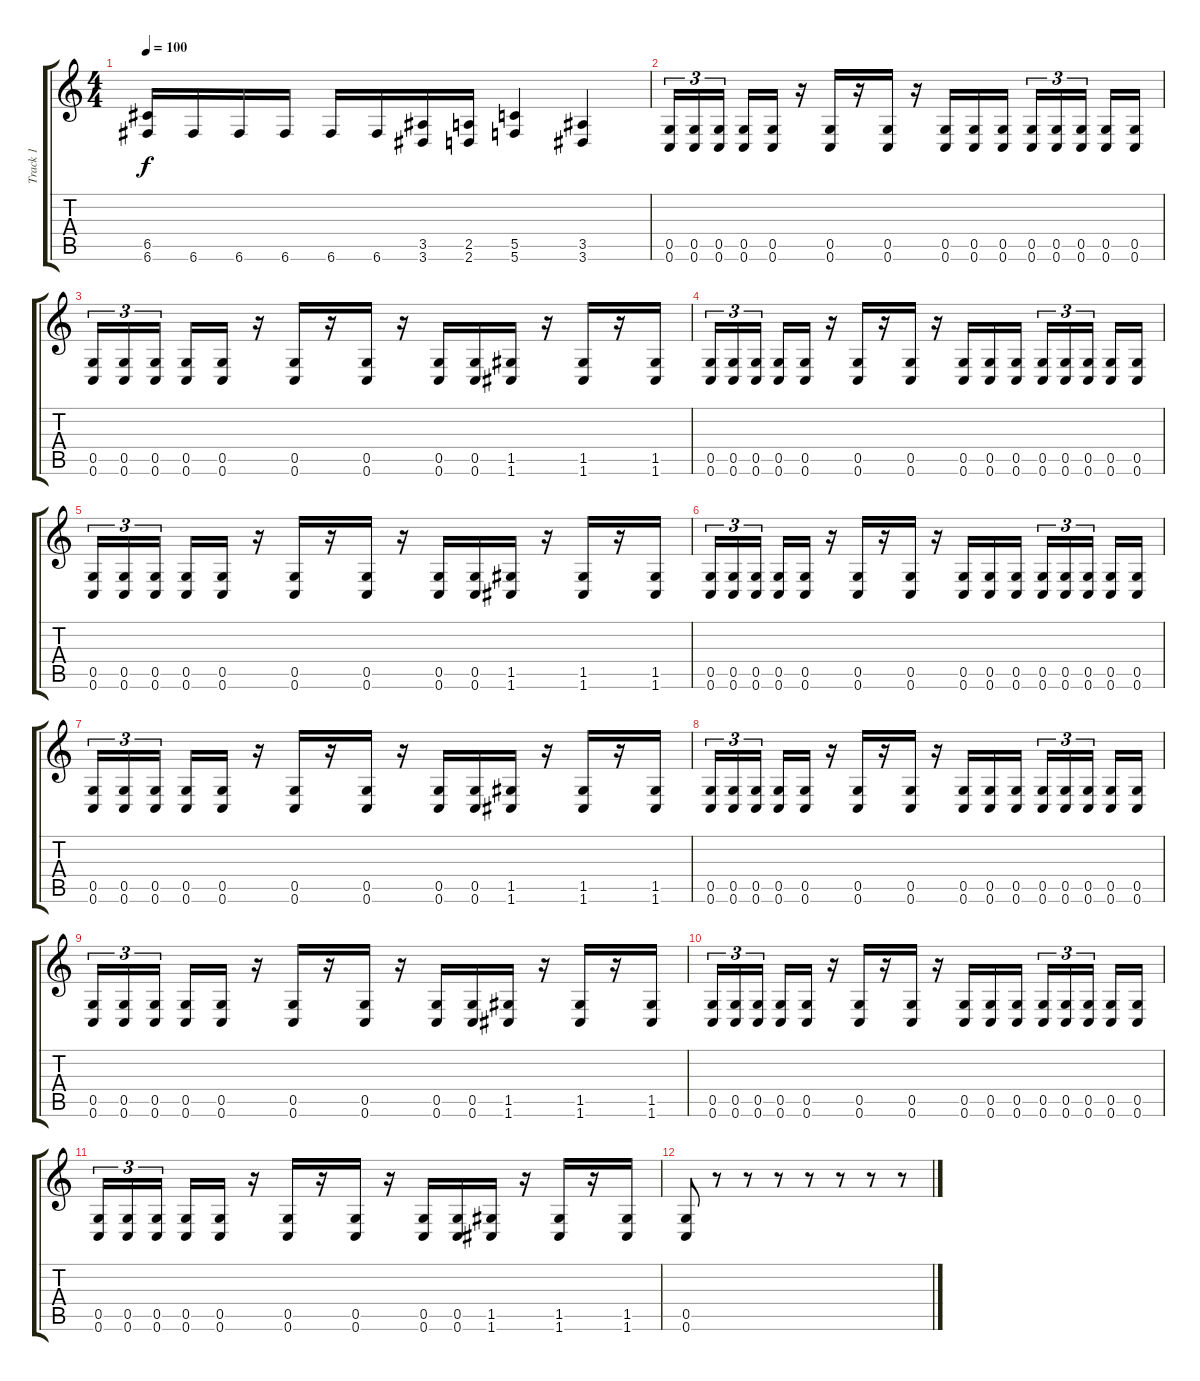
\track ("Track 1" "Track 1") {instrument distortionguitar}
\staff {score tabs}
\tuning (D4 A3 F3 C3 G2 C2) {hide}
\ts (4 4)
\tempo 100
\clef g2
\ks c
(6.5 6.6).16{dy f} 6.6.16 6.6.16 6.6.16 6.6.16 6.6.16 (3.5 3.6).16 (2.5 2.6).16 (5.5 5.6).4 (3.5 3.6).4 |
(0.5 0.6).16{tu (3 2)} (0.5 0.6).16{tu (3 2)} (0.5 0.6).16{tu (3 2) beam splitsecondary} (0.5 0.6).16 (0.5 0.6).16 r.16 (0.5 0.6).16 r.16 (0.5 0.6).16 r.16 (0.5 0.6).16 (0.5 0.6).16 (0.5 0.6).16 (0.5 0.6).16{tu (3 2)} (0.5 0.6).16{tu (3 2)} (0.5 0.6).16{tu (3 2) beam splitsecondary} (0.5 0.6).16 (0.5 0.6).16 |
(0.5 0.6).16{tu (3 2)} (0.5 0.6).16{tu (3 2)} (0.5 0.6).16{tu (3 2) beam splitsecondary} (0.5 0.6).16 (0.5 0.6).16 r.16 (0.5 0.6).16 r.16 (0.5 0.6).16 r.16 (0.5 0.6).16 (0.5 0.6).16 (1.5 1.6).16 r.16 (1.5 1.6).16 r.16 (1.5 1.6).16 |
(0.5 0.6).16{tu (3 2)} (0.5 0.6).16{tu (3 2)} (0.5 0.6).16{tu (3 2) beam splitsecondary} (0.5 0.6).16 (0.5 0.6).16 r.16 (0.5 0.6).16 r.16 (0.5 0.6).16 r.16 (0.5 0.6).16 (0.5 0.6).16 (0.5 0.6).16 (0.5 0.6).16{tu (3 2)} (0.5 0.6).16{tu (3 2)} (0.5 0.6).16{tu (3 2) beam splitsecondary} (0.5 0.6).16 (0.5 0.6).16 |
(0.5 0.6).16{tu (3 2)} (0.5 0.6).16{tu (3 2)} (0.5 0.6).16{tu (3 2) beam splitsecondary} (0.5 0.6).16 (0.5 0.6).16 r.16 (0.5 0.6).16 r.16 (0.5 0.6).16 r.16 (0.5 0.6).16 (0.5 0.6).16 (1.5 1.6).16 r.16 (1.5 1.6).16 r.16 (1.5 1.6).16 |
(0.5 0.6).16{tu (3 2)} (0.5 0.6).16{tu (3 2)} (0.5 0.6).16{tu (3 2) beam splitsecondary} (0.5 0.6).16 (0.5 0.6).16 r.16 (0.5 0.6).16 r.16 (0.5 0.6).16 r.16 (0.5 0.6).16 (0.5 0.6).16 (0.5 0.6).16 (0.5 0.6).16{tu (3 2)} (0.5 0.6).16{tu (3 2)} (0.5 0.6).16{tu (3 2) beam splitsecondary} (0.5 0.6).16 (0.5 0.6).16 |
(0.5 0.6).16{tu (3 2)} (0.5 0.6).16{tu (3 2)} (0.5 0.6).16{tu (3 2) beam splitsecondary} (0.5 0.6).16 (0.5 0.6).16 r.16 (0.5 0.6).16 r.16 (0.5 0.6).16 r.16 (0.5 0.6).16 (0.5 0.6).16 (1.5 1.6).16 r.16 (1.5 1.6).16 r.16 (1.5 1.6).16 |
(0.5 0.6).16{tu (3 2)} (0.5 0.6).16{tu (3 2)} (0.5 0.6).16{tu (3 2) beam splitsecondary} (0.5 0.6).16 (0.5 0.6).16 r.16 (0.5 0.6).16 r.16 (0.5 0.6).16 r.16 (0.5 0.6).16 (0.5 0.6).16 (0.5 0.6).16 (0.5 0.6).16{tu (3 2)} (0.5 0.6).16{tu (3 2)} (0.5 0.6).16{tu (3 2) beam splitsecondary} (0.5 0.6).16 (0.5 0.6).16 |
(0.5 0.6).16{tu (3 2)} (0.5 0.6).16{tu (3 2)} (0.5 0.6).16{tu (3 2) beam splitsecondary} (0.5 0.6).16 (0.5 0.6).16 r.16 (0.5 0.6).16 r.16 (0.5 0.6).16 r.16 (0.5 0.6).16 (0.5 0.6).16 (1.5 1.6).16 r.16 (1.5 1.6).16 r.16 (1.5 1.6).16 |
(0.5 0.6).16{tu (3 2)} (0.5 0.6).16{tu (3 2)} (0.5 0.6).16{tu (3 2) beam splitsecondary} (0.5 0.6).16 (0.5 0.6).16 r.16 (0.5 0.6).16 r.16 (0.5 0.6).16 r.16 (0.5 0.6).16 (0.5 0.6).16 (0.5 0.6).16 (0.5 0.6).16{tu (3 2)} (0.5 0.6).16{tu (3 2)} (0.5 0.6).16{tu (3 2) beam splitsecondary} (0.5 0.6).16 (0.5 0.6).16 |
(0.5 0.6).16{tu (3 2)} (0.5 0.6).16{tu (3 2)} (0.5 0.6).16{tu (3 2) beam splitsecondary} (0.5 0.6).16 (0.5 0.6).16 r.16 (0.5 0.6).16 r.16 (0.5 0.6).16 r.16 (0.5 0.6).16 (0.5 0.6).16 (1.5 1.6).16 r.16 (1.5 1.6).16 r.16 (1.5 1.6).16 |
(0.5 0.6).8 r.8 r.8 r.8 r.8 r.8 r.8 r.8
